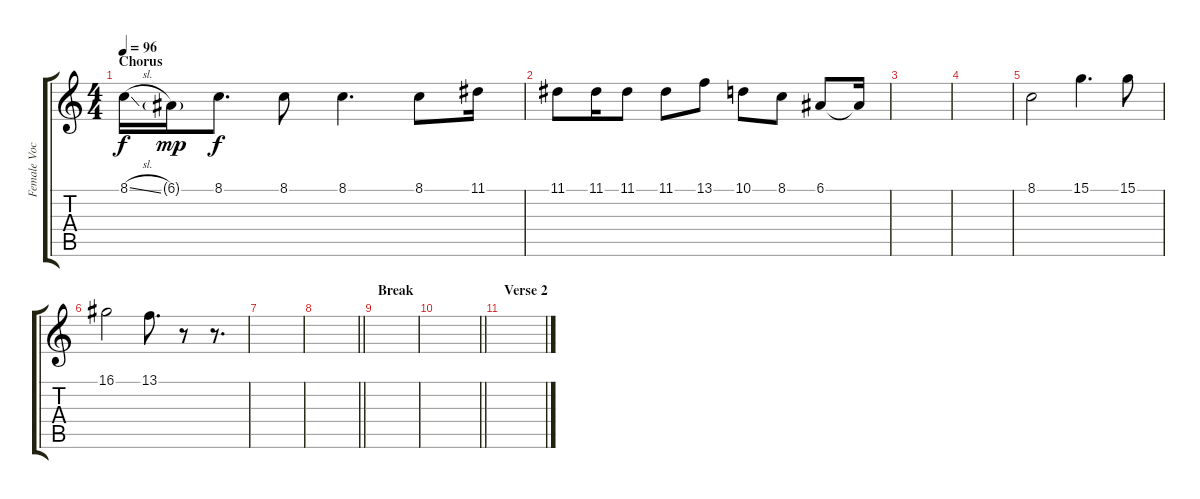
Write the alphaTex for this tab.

\track ("Female Vocals" "Female Voc") {instrument lead1square}
\staff {score tabs}
\tuning (E4 B3 G3 D3 A2 D2) {hide}
\ts (4 4)
\section ("" "Chorus")
\tempo 96
\clef g2
\ks c
8.1{sl t}.16{dy f} 6.1{g}.16{dy mp} 8.1.8{d dy f} 8.1.8 8.1.4{d} 8.1.8 11.1.16 |
11.1.8 11.1.16 11.1.8 11.1.8 13.1.8 10.1.8 8.1.8 6.1.8 6.1{t}.16 |
|
|
8.1.2 15.1.4{d} 15.1.8 |
16.1.2 13.1.8{d} r.8 r.8{d} |
|
\barLineRight lightlight
|
\section ("" "Break")
|
\barLineRight lightlight
|
\section ("" "Verse 2")
